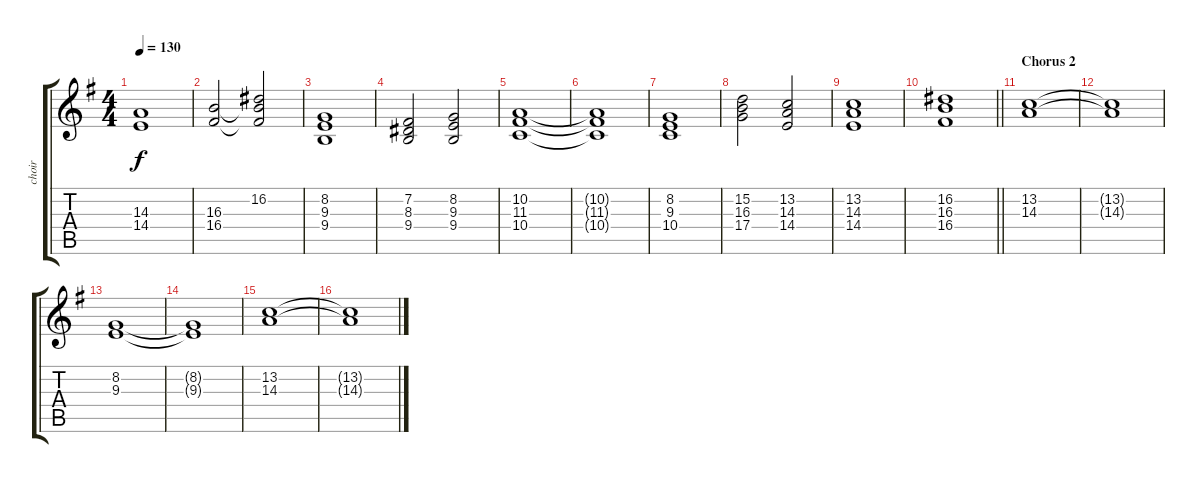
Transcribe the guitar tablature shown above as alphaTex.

\track ("choir" "choir") {instrument choiraahs}
\staff {score tabs}
\tuning (E4 B3 G3 D3 A2 E2) {hide}
\ts (4 4)
\tempo 130
\clef g2
\ks eminor
(14.3 14.4).1{dy f} |
(16.3 16.4).2 (16.2 16.3{t} 16.4{t}).2 |
(8.2 9.3 9.4).1 |
(7.2 8.3 9.4).2 (8.2 9.3 9.4).2 |
(10.2 11.3 10.4).1 |
(10.2{t} 11.3{t} 10.4{t}).1 |
(8.2 9.3 10.4).1 |
(15.2 16.3 17.4).2 (13.2 14.3 14.4).2 |
(13.2 14.3 14.4).1 |
\barLineRight lightlight
(16.2 16.3 16.4).1 |
\section ("" "Chorus 2")
(13.2 14.3).1 |
(13.2{t} 14.3{t}).1 |
(8.2 9.3).1 |
(8.2{t} 9.3{t}).1 |
(13.2 14.3).1 |
(13.2{t} 14.3{t}).1
